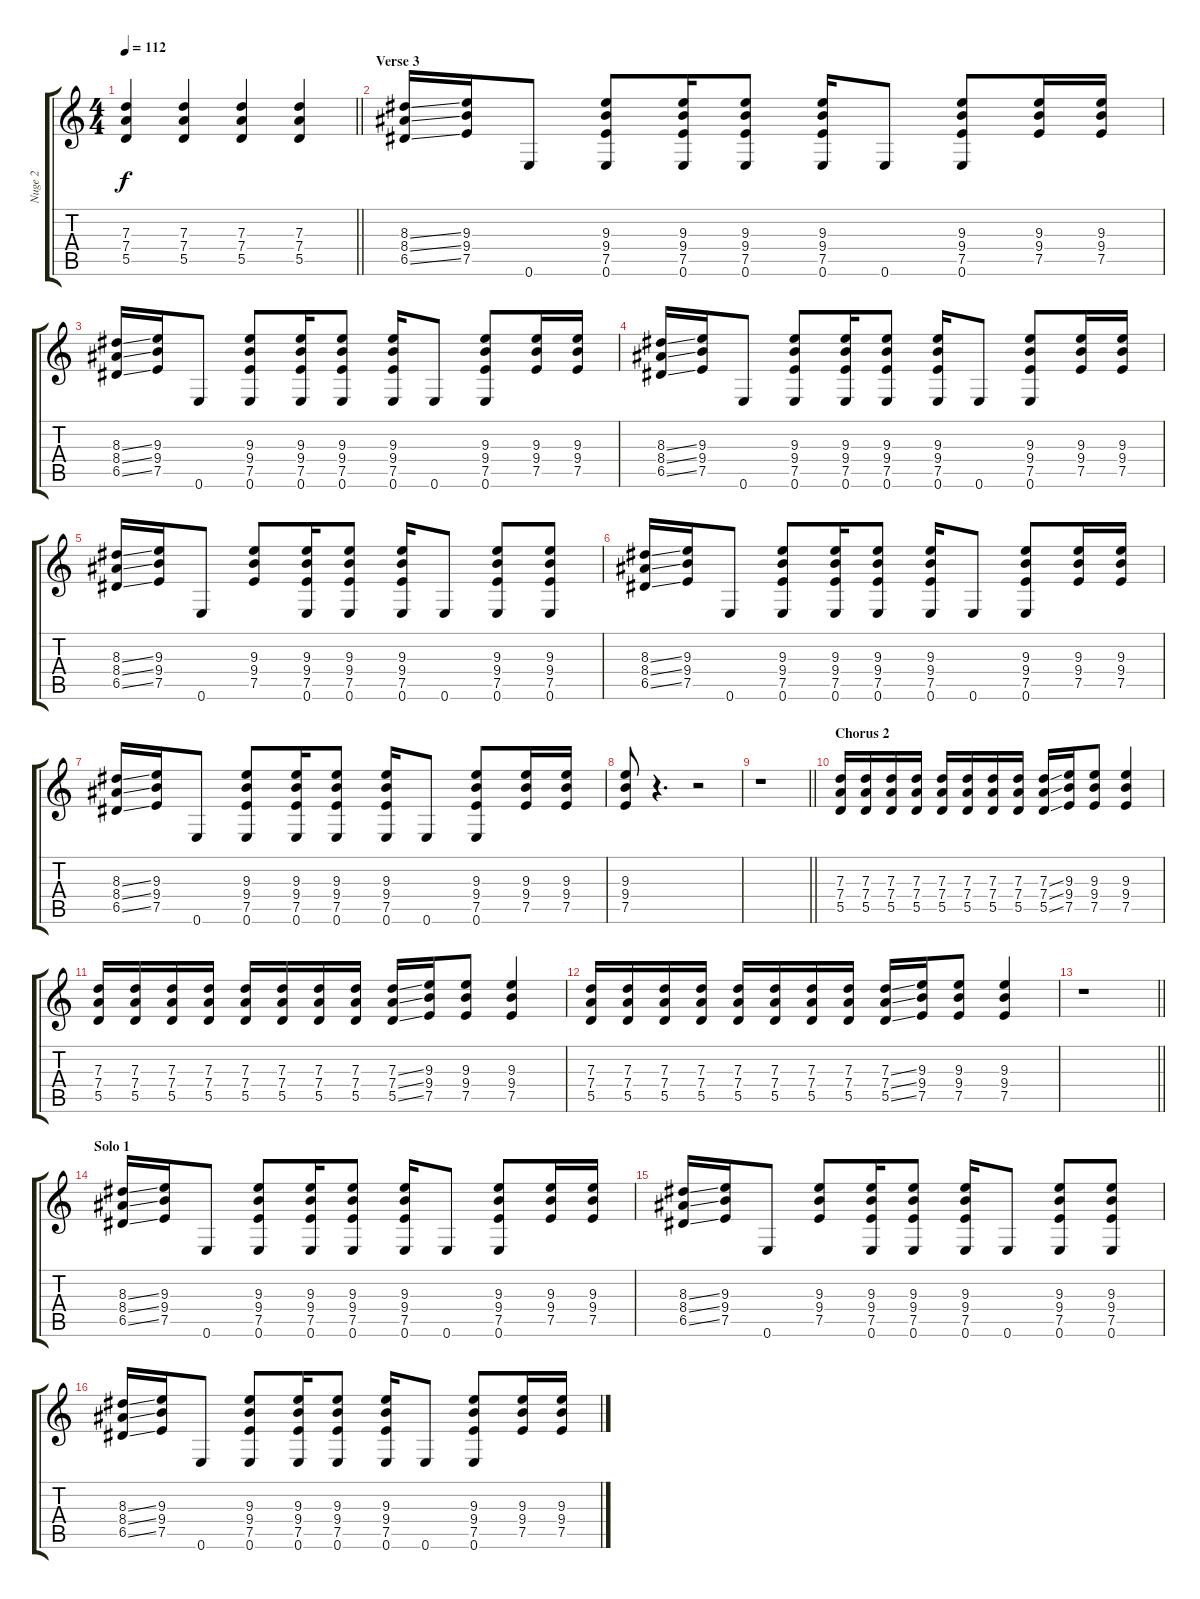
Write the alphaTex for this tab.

\track ("Nuge 2" "Nuge 2") {instrument overdrivenguitar}
\staff {score tabs}
\tuning (E4 B3 G3 D3 A2 E2) {hide}
\ts (4 4)
\tempo 112
\clef g2
\barLineRight lightlight
\ks c
(7.3 7.4 5.5).4{dy f} (7.3 7.4 5.5).4 (7.3 7.4 5.5).4 (7.3 7.4 5.5).4 |
\section ("" "Verse 3")
(8.3{ss} 8.4{ss} 6.5{ss}).16 (9.3 9.4 7.5).16 0.6.8 (9.3 9.4 7.5 0.6).8 (9.3 9.4 7.5 0.6).16 (9.3 9.4 7.5 0.6).8 (9.3 9.4 7.5 0.6).16 0.6.8 (9.3 9.4 7.5 0.6).8 (9.3 9.4 7.5).16 (9.3 9.4 7.5).16 |
(8.3{ss} 8.4{ss} 6.5{ss}).16 (9.3 9.4 7.5).16 0.6.8 (9.3 9.4 7.5 0.6).8 (9.3 9.4 7.5 0.6).16 (9.3 9.4 7.5 0.6).8 (9.3 9.4 7.5 0.6).16 0.6.8 (9.3 9.4 7.5 0.6).8 (9.3 9.4 7.5).16 (9.3 9.4 7.5).16 |
(8.3{ss} 8.4{ss} 6.5{ss}).16 (9.3 9.4 7.5).16 0.6.8 (9.3 9.4 7.5 0.6).8 (9.3 9.4 7.5 0.6).16 (9.3 9.4 7.5 0.6).8 (9.3 9.4 7.5 0.6).16 0.6.8 (9.3 9.4 7.5 0.6).8 (9.3 9.4 7.5).16 (9.3 9.4 7.5).16 |
(8.3{ss} 8.4{ss} 6.5{ss}).16 (9.3 9.4 7.5).16 0.6.8 (9.3 9.4 7.5).8 (9.3 9.4 7.5 0.6).16 (9.3 9.4 7.5 0.6).8 (9.3 9.4 7.5 0.6).16 0.6.8 (9.3 9.4 7.5 0.6).8 (9.3 9.4 7.5 0.6).8 |
(8.3{ss} 8.4{ss} 6.5{ss}).16 (9.3 9.4 7.5).16 0.6.8 (9.3 9.4 7.5 0.6).8 (9.3 9.4 7.5 0.6).16 (9.3 9.4 7.5 0.6).8 (9.3 9.4 7.5 0.6).16 0.6.8 (9.3 9.4 7.5 0.6).8 (9.3 9.4 7.5).16 (9.3 9.4 7.5).16 |
(8.3{ss} 8.4{ss} 6.5{ss}).16 (9.3 9.4 7.5).16 0.6.8 (9.3 9.4 7.5 0.6).8 (9.3 9.4 7.5 0.6).16 (9.3 9.4 7.5 0.6).8 (9.3 9.4 7.5 0.6).16 0.6.8 (9.3 9.4 7.5 0.6).8 (9.3 9.4 7.5).16 (9.3 9.4 7.5).16 |
(9.3 9.4 7.5).8 r.4{d} r.2 |
\barLineRight lightlight
r.1 |
\section ("" "Chorus 2")
(7.3 7.4 5.5).16 (7.3 7.4 5.5).16 (7.3 7.4 5.5).16 (7.3 7.4 5.5).16 (7.3 7.4 5.5).16 (7.3 7.4 5.5).16 (7.3 7.4 5.5).16 (7.3 7.4 5.5).16 (7.3{ss} 7.4{ss} 5.5{ss}).16 (9.3 9.4 7.5).16 (9.3 9.4 7.5).8 (9.3 9.4 7.5).4 |
(7.3 7.4 5.5).16 (7.3 7.4 5.5).16 (7.3 7.4 5.5).16 (7.3 7.4 5.5).16 (7.3 7.4 5.5).16 (7.3 7.4 5.5).16 (7.3 7.4 5.5).16 (7.3 7.4 5.5).16 (7.3{ss} 7.4{ss} 5.5{ss}).16 (9.3 9.4 7.5).16 (9.3 9.4 7.5).8 (9.3 9.4 7.5).4 |
(7.3 7.4 5.5).16 (7.3 7.4 5.5).16 (7.3 7.4 5.5).16 (7.3 7.4 5.5).16 (7.3 7.4 5.5).16 (7.3 7.4 5.5).16 (7.3 7.4 5.5).16 (7.3 7.4 5.5).16 (7.3{ss} 7.4{ss} 5.5{ss}).16 (9.3 9.4 7.5).16 (9.3 9.4 7.5).8 (9.3 9.4 7.5).4 |
\barLineRight lightlight
r.1 |
\section ("" "Solo 1")
(8.3{ss} 8.4{ss} 6.5{ss}).16 (9.3 9.4 7.5).16 0.6.8 (9.3 9.4 7.5 0.6).8 (9.3 9.4 7.5 0.6).16 (9.3 9.4 7.5 0.6).8 (9.3 9.4 7.5 0.6).16 0.6.8 (9.3 9.4 7.5 0.6).8 (9.3 9.4 7.5).16 (9.3 9.4 7.5).16 |
(8.3{ss} 8.4{ss} 6.5{ss}).16 (9.3 9.4 7.5).16 0.6.8 (9.3 9.4 7.5).8 (9.3 9.4 7.5 0.6).16 (9.3 9.4 7.5 0.6).8 (9.3 9.4 7.5 0.6).16 0.6.8 (9.3 9.4 7.5 0.6).8 (9.3 9.4 7.5 0.6).8 |
(8.3{ss} 8.4{ss} 6.5{ss}).16 (9.3 9.4 7.5).16 0.6.8 (9.3 9.4 7.5 0.6).8 (9.3 9.4 7.5 0.6).16 (9.3 9.4 7.5 0.6).8 (9.3 9.4 7.5 0.6).16 0.6.8 (9.3 9.4 7.5 0.6).8 (9.3 9.4 7.5).16 (9.3 9.4 7.5).16
